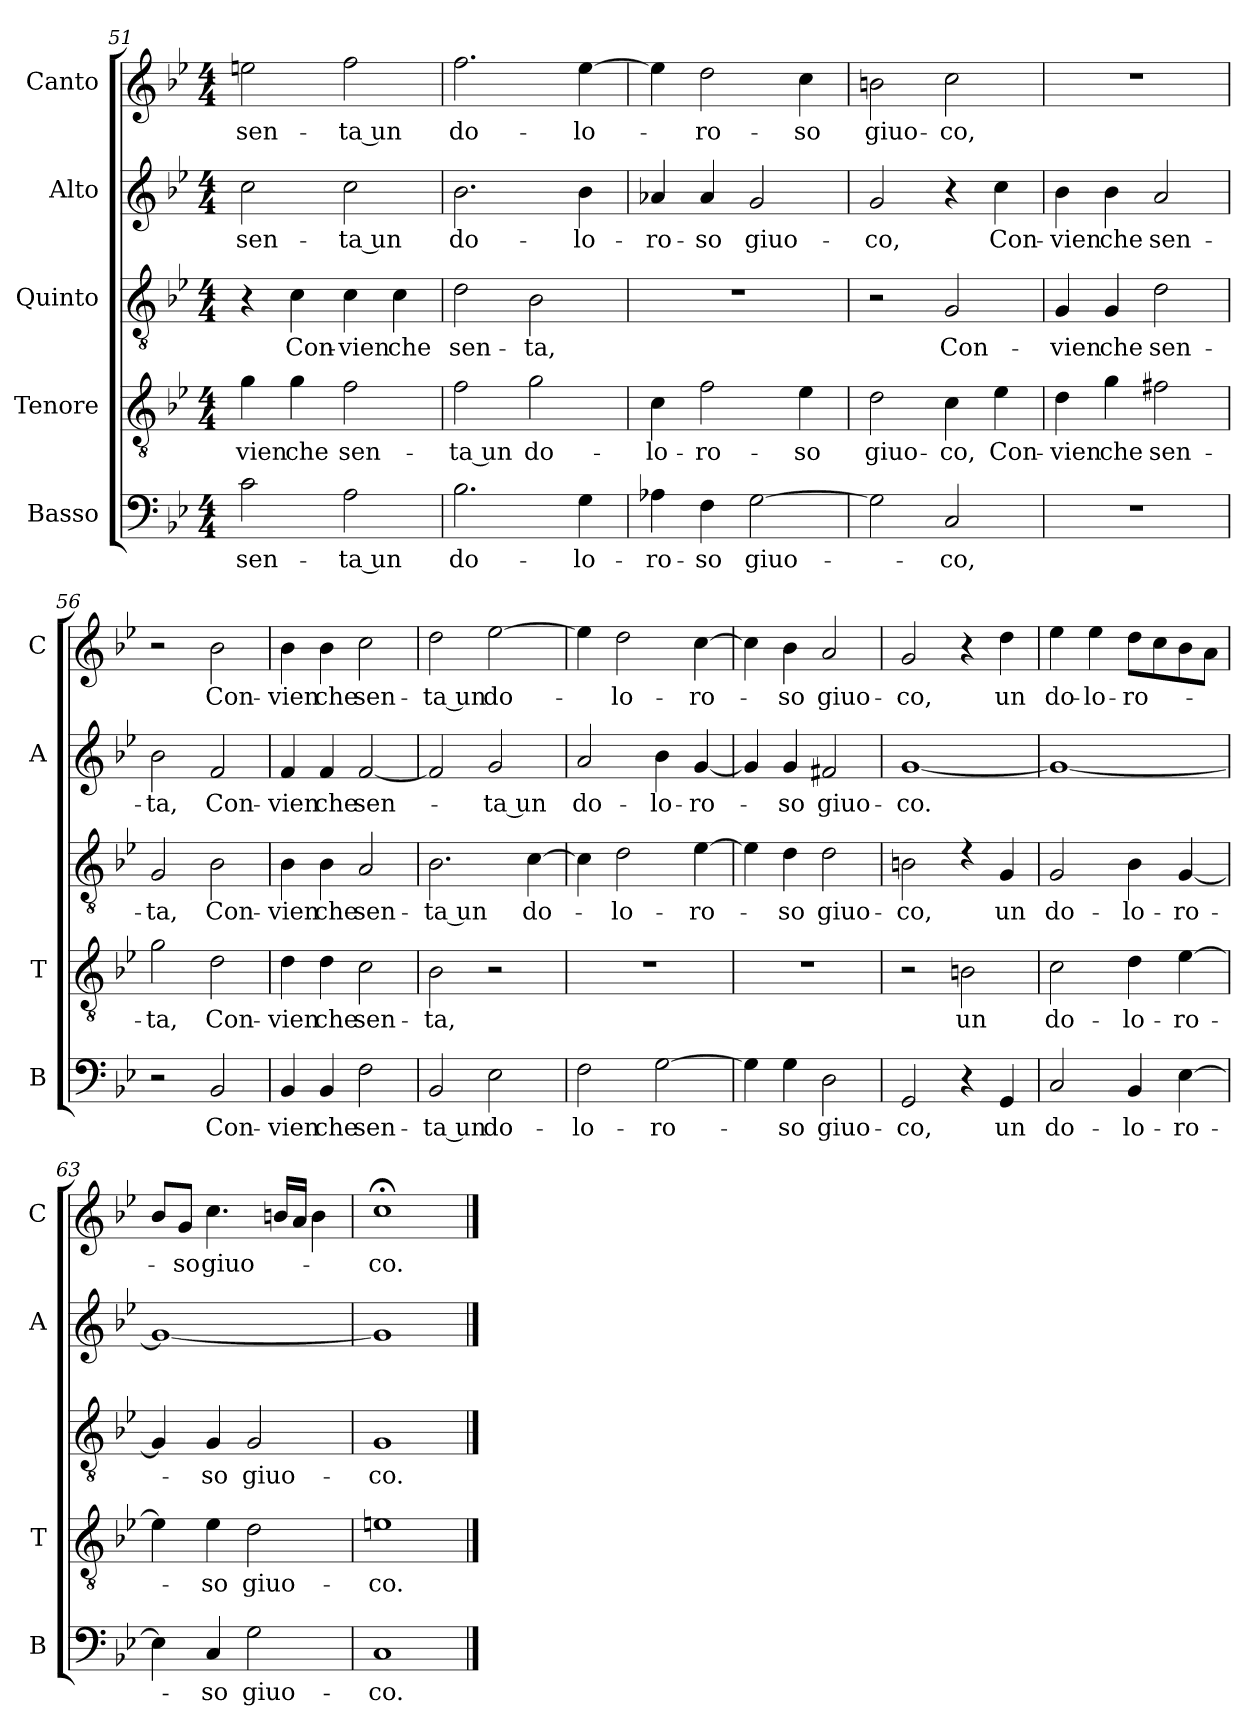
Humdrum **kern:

**kern	**text	**kern	**text	**kern	**text	**kern	**text	**kern	**text
*part5	*part5	*part4	*part4	*part3	*part3	*part2	*part2	*part1	*part1
*staff5	*staff5	*staff4	*staff4	*staff3	*staff3	*staff2	*staff2	*staff1	*staff1
*I"Basso	*	*I"Tenore	*	*I"Quinto	*	*I"Alto	*	*I"Canto	*
*I'B	*	*I'T	*	*	*	*I'A	*	*I'C	*
*clefF4	*	*clefGv2	*	*clefGv2	*	*clefG2	*	*clefG2	*
*k[b-e-]	*	*k[b-e-]	*	*k[b-e-]	*	*k[b-e-]	*	*k[b-e-]	*
*B-:	*	*B-:	*	*B-:	*	*B-:	*	*B-:	*
*M4/4	*	*M4/4	*	*M4/4	*	*M4/4	*	*M4/4	*
=51	=51	=51	=51	=51	=51	=51	=51	=51	=51
!	!LO:LY:b	!	!LO:LY:b	!	!	!	!LO:LY:b	!	!LO:LY:b
2c\	sen-	4g\	-vien	4r	.	2cc\	sen-	2een\	sen-
!	!	!	!LO:LY:b	!	!LO:LY:b	!	!	!	!
.	.	4g\	che	4c\	Con-	.	.	.	.
!	!LO:LY:b	!	!LO:LY:b	!	!LO:LY:b	!	!LO:LY:b	!	!LO:LY:b
2A\	-ta un	2f\	sen-	4c\	-vien	2cc\	-ta un	2ff\	-ta un
!	!	!	!	!	!LO:LY:b	!	!	!	!
.	.	.	.	4c\	che	.	.	.	.
!!LO:PB:g=z
=52	=52	=52	=52	=52	=52	=52	=52	=52	=52
!	!LO:LY:b	!	!LO:LY:b	!	!LO:LY:b	!	!LO:LY:b	!	!LO:LY:b
2.B-\	do-	2f\	-ta un	2d\	sen-	2.b-\	do-	2.ff\	do-
!	!	!	!LO:LY:b	!	!LO:LY:b	!	!	!	!
.	.	2g\	do-	2B-\	-ta,	.	.	.	.
!	!LO:LY:b	!	!	!	!	!	!LO:LY:b	!	!LO:LY:b
4G\	-lo-	.	.	.	.	4b-\	-lo-	[4ee-\	-lo-
=53	=53	=53	=53	=53	=53	=53	=53	=53	=53
!	!LO:LY:b	!	!LO:LY:b	!	!	!	!LO:LY:b	!	!
4A-X\	-ro-	4c\	-lo-	1r	.	4a-X/	-ro-	4ee-\]	.
!	!LO:LY:b	!	!LO:LY:b	!	!	!	!LO:LY:b	!	!LO:LY:b
4F\	-so	2f\	-ro-	.	.	4a-/	-so	2dd\	-ro-
!	!LO:LY:b	!	!	!	!	!	!LO:LY:b	!	!
[2G\	giuo-	.	.	.	.	2g/	giuo-	.	.
!	!	!	!LO:LY:b	!	!	!	!	!	!LO:LY:b
.	.	4e-\	-so	.	.	.	.	4cc\	-so
=54	=54	=54	=54	=54	=54	=54	=54	=54	=54
!	!	!	!LO:LY:b	!	!	!	!LO:LY:b	!	!LO:LY:b
2G\]	.	2d\	giuo-	2r	.	2g/	-co,	2bn\	giuo-
!	!LO:LY:b	!	!LO:LY:b	!	!LO:LY:b	!	!	!	!LO:LY:b
2C/	-co,	4c\	-co,	2G/	Con-	4r	.	2cc\	-co,
!	!	!	!LO:LY:b	!	!	!	!LO:LY:b	!	!
.	.	4e-\	Con-	.	.	4cc\	Con-	.	.
=55	=55	=55	=55	=55	=55	=55	=55	=55	=55
!	!	!	!LO:LY:b	!	!LO:LY:b	!	!LO:LY:b	!	!
1r	.	4d\	-vien	4G/	-vien	4b-\	-vien	1r	.
!	!	!	!LO:LY:b	!	!LO:LY:b	!	!LO:LY:b	!	!
.	.	4g\	che	4G/	che	4b-\	che	.	.
!	!	!	!LO:LY:b	!	!LO:LY:b	!	!LO:LY:b	!	!
.	.	2f#X\	sen-	2d\	sen-	2a/	sen-	.	.
=56	=56	=56	=56	=56	=56	=56	=56	=56	=56
!	!	!	!LO:LY:b	!	!LO:LY:b	!	!LO:LY:b	!	!
2r	.	2g\	-ta,	2G/	-ta,	2b-\	-ta,	2r	.
!	!LO:LY:b	!	!LO:LY:b	!	!LO:LY:b	!	!LO:LY:b	!	!LO:LY:b
2BB-/	Con-	2d\	Con-	2B-\	Con-	2f/	Con-	2b-\	Con-
=57	=57	=57	=57	=57	=57	=57	=57	=57	=57
!	!LO:LY:b	!	!LO:LY:b	!	!LO:LY:b	!	!LO:LY:b	!	!LO:LY:b
4BB-/	-vien	4d\	-vien	4B-\	-vien	4f/	-vien	4b-\	-vien
!	!LO:LY:b	!	!LO:LY:b	!	!LO:LY:b	!	!LO:LY:b	!	!LO:LY:b
4BB-/	che	4d\	che	4B-\	che	4f/	che	4b-\	che
!	!LO:LY:b	!	!LO:LY:b	!	!LO:LY:b	!	!LO:LY:b	!	!LO:LY:b
2F\	sen-	2c\	sen-	2A/	sen-	[2f/	sen-	2cc\	sen-
=58	=58	=58	=58	=58	=58	=58	=58	=58	=58
!	!LO:LY:b	!	!LO:LY:b	!	!LO:LY:b	!	!	!	!LO:LY:b
2BB-/	-ta un	2B-\	-ta,	2.B-\	-ta un	2f/]	.	2dd\	-ta un
!	!LO:LY:b	!	!	!	!	!	!LO:LY:b	!	!LO:LY:b
2E-\	do-	2r	.	.	.	2g/	-ta un	[2ee-\	do-
!	!	!	!	!	!LO:LY:b	!	!	!	!
.	.	.	.	[4c\	do-	.	.	.	.
!!LO:LB:g=z
=59	=59	=59	=59	=59	=59	=59	=59	=59	=59
!	!LO:LY:b	!	!	!	!	!	!LO:LY:b	!	!
2F\	-lo-	1r	.	4c\]	.	2a/	do-	4ee-\]	.
!	!	!	!	!	!LO:LY:b	!	!	!	!LO:LY:b
.	.	.	.	2d\	-lo-	.	.	2dd\	-lo-
!	!LO:LY:b	!	!	!	!	!	!LO:LY:b	!	!
[2G\	-ro-	.	.	.	.	4b-\	-lo-	.	.
!	!	!	!	!	!LO:LY:b	!	!LO:LY:b	!	!LO:LY:b
.	.	.	.	[4e-\	-ro-	[4g/	-ro-	[4cc\	-ro-
=60	=60	=60	=60	=60	=60	=60	=60	=60	=60
4G\]	.	1r	.	4e-\]	.	4g/]	.	4cc\]	.
!	!LO:LY:b	!	!	!	!LO:LY:b	!	!LO:LY:b	!	!LO:LY:b
4G\	-so	.	.	4d\	-so	4g/	-so	4b-\	-so
!	!LO:LY:b	!	!	!	!LO:LY:b	!	!LO:LY:b	!	!LO:LY:b
2D\	giuo-	.	.	2d\	giuo-	2f#X/	giuo-	2a/	giuo-
=61	=61	=61	=61	=61	=61	=61	=61	=61	=61
!	!LO:LY:b	!	!	!	!LO:LY:b	!	!LO:LY:b	!	!LO:LY:b
2GG/	-co,	2r	.	2Bn\	-co,	[1g	-co.	2g/	-co,
!	!	!	!LO:LY:b	!	!	!	!	!	!
4r	.	2Bn\	un	4rd	.	.	.	4r	.
!	!LO:LY:b	!	!	!	!LO:LY:b	!	!	!	!LO:LY:b
4GG/	un	.	.	4G/	un	.	.	4dd\	un
=62	=62	=62	=62	=62	=62	=62	=62	=62	=62
!	!LO:LY:b	!	!LO:LY:b	!	!LO:LY:b	!	!	!	!LO:LY:b
2C/	do-	2c\	do-	2G/	do-	1g_	.	4ee-\	do-
!	!	!	!	!	!	!	!	!	!LO:LY:b
.	.	.	.	.	.	.	.	4ee-\	-lo-
!	!LO:LY:b	!	!LO:LY:b	!	!LO:LY:b	!	!	!	!LO:LY:b
4BB-/	-lo-	4d\	-lo-	4B-\	-lo-	.	.	8dd\L	-ro-
.	.	.	.	.	.	.	.	8cc\	.
!	!LO:LY:b	!	!LO:LY:b	!	!LO:LY:b	!	!	!	!
[4E-\	-ro-	[4e-\	-ro-	[4G/	-ro-	.	.	8b-\	.
.	.	.	.	.	.	.	.	8a\J	.
=63	=63	=63	=63	=63	=63	=63	=63	=63	=63
4E-\]	.	4e-\]	.	4G/]	.	1g_	.	8b-/L	.
!	!	!	!	!	!	!	!	!	!LO:LY:b
.	.	.	.	.	.	.	.	8g/J	-so
!	!LO:LY:b	!	!LO:LY:b	!	!LO:LY:b	!	!	!	!LO:LY:b
4C/	-so	4e-\	-so	4G/	-so	.	.	4.cc\	giuo-
!	!LO:LY:b	!	!LO:LY:b	!	!LO:LY:b	!	!	!	!
2G\	giuo-	2d\	giuo-	2G/	giuo-	.	.	.	.
.	.	.	.	.	.	.	.	16bn/LL	.
.	.	.	.	.	.	.	.	16a/JJ	.
.	.	.	.	.	.	.	.	4b\	.
=64	=64	=64	=64	=64	=64	=64	=64	=64	=64
!	!LO:LY:b	!	!LO:LY:b	!	!LO:LY:b	!	!	!	!LO:LY:b
1C	-co.	1en	-co.	1G	-co.	1g]	.	1cc;<	-co.
==	==	==	==	==	==	==	==	==	==
*-	*-	*-	*-	*-	*-	*-	*-	*-	*-
